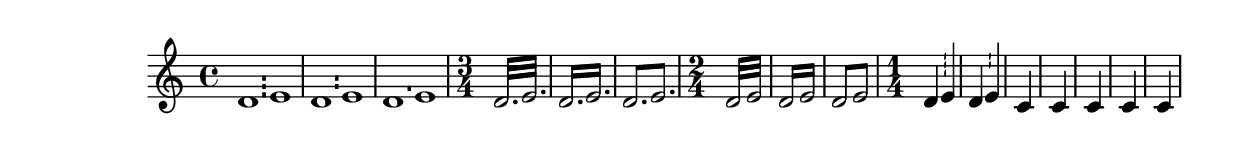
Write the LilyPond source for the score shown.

\version "1.7.18"

\header{
texidoc="
Chord tremolos look like beams, but are a kind of repeat symbol.
To avoid confusion, chord tremolo beams do not reach the stems, but 
leave a gap.  Chord tremolo beams on half notes are not ambiguous,
as half notes cannot appear in a regular beam, and should reach the 
stems.

In this example, each tremolo lasts exactly one measure.

(To ensure that the spacing engine is not confused we add some regular
notes as well.)

"
}

\score { 
  \context Voice \notes\relative c' {
	\time 4/4
	\repeat "tremolo" 16 { d32 e }
	\repeat "tremolo" 8 { d16 e }
	\repeat "tremolo" 4 { d8 e }

	\time 3/4
	\repeat "tremolo" 12 { d32 e }
	\repeat "tremolo" 6 { d16 e } 
	\repeat "tremolo" 3 { d8 e } 

	\time 2/4
	\repeat "tremolo" 8 { d32 e }
	\repeat "tremolo" 4 { d16 e }
	\repeat "tremolo" 2 { d8 e }

	\time 1/4
	\repeat "tremolo" 4 { d32 e }
	\repeat "tremolo" 2 { d16 e }

	c4 c4 c4 c4 c4 
  }

  \midi { }
  \paper {} 
}
%% new-chords-done %%
